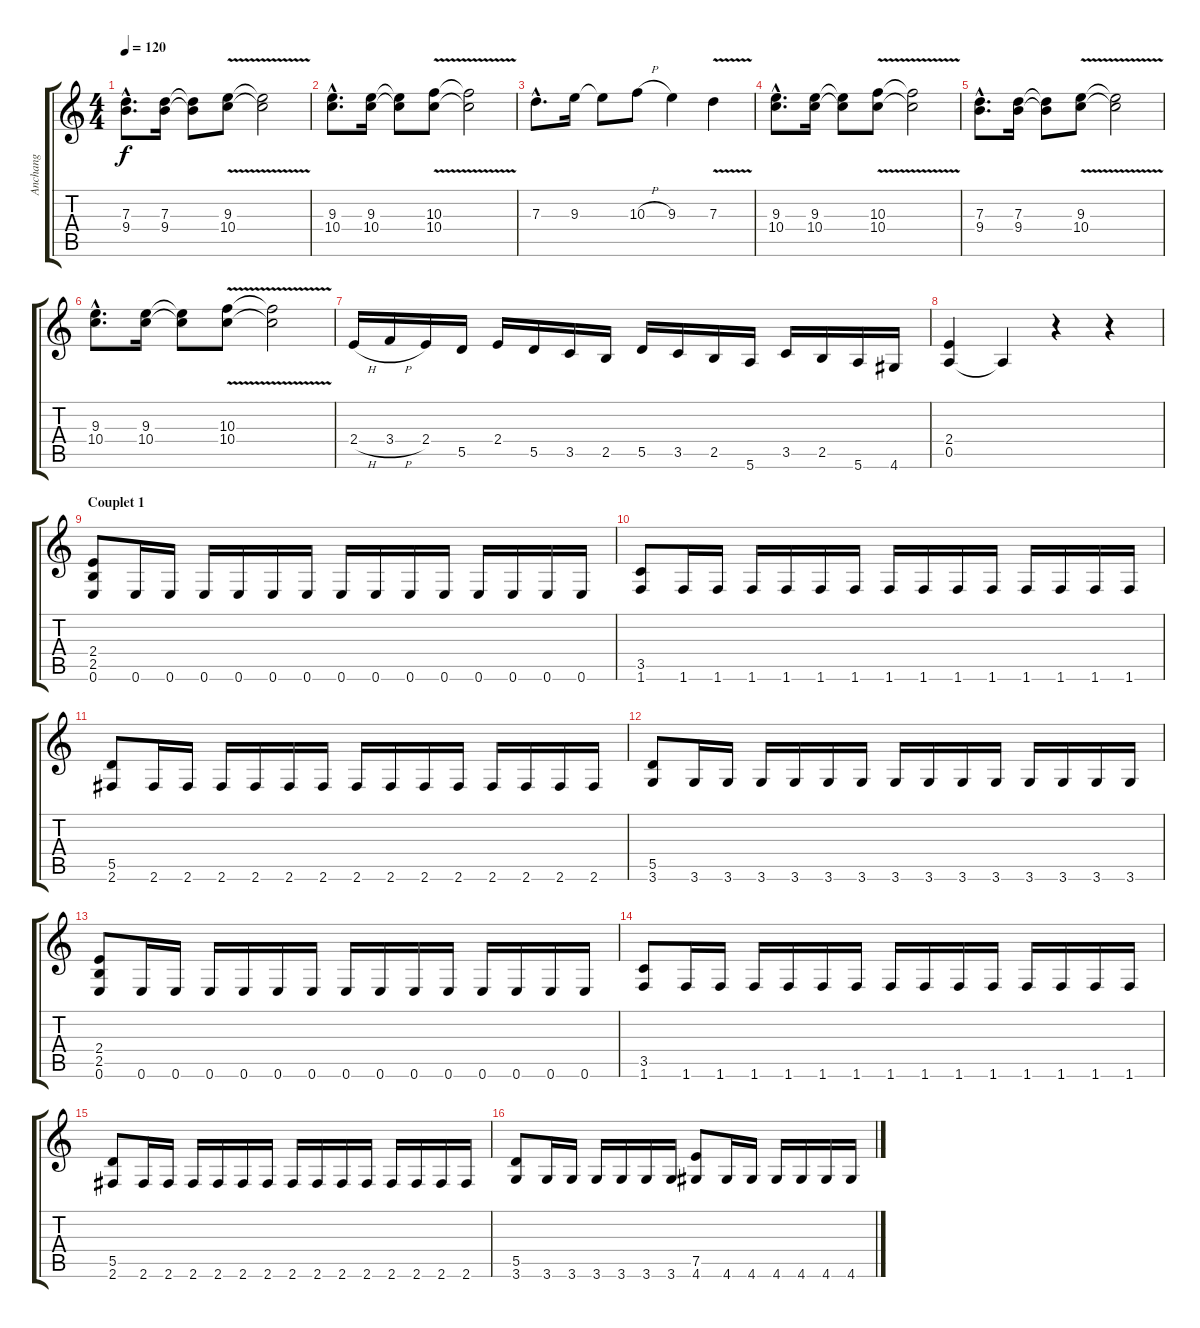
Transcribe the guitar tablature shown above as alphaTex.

\track ("Anchang" "Anchang") {instrument overdrivenguitar}
\staff {score tabs}
\tuning (E4 B3 G3 D3 A2 E2) {hide}
\ts (4 4)
\tempo 120
\clef g2
\ks c
(7.3{hac} 9.4{hac}).8{d dy f} (7.3 9.4).16 (7.3{t} 9.4{t}).8 (9.3{v} 10.4{v}).8 (9.3{t} 10.4{t}).2 |
(9.3{hac} 10.4{hac}).8{d} (9.3 10.4).16 (9.3{t} 10.4{t}).8 (10.3{v} 10.4{v}).8 (10.3{t} 10.4{t}).2 |
7.3{hac}.8{d} 9.3.16 9.3{t}.8 10.3{h}.8 9.3.4 7.3{v}.4 |
(9.3{hac} 10.4{hac}).8{d} (9.3 10.4).16 (9.3{t} 10.4{t}).8 (10.3{v} 10.4{v}).8 (10.3{t} 10.4{t}).2 |
(7.3{hac} 9.4{hac}).8{d} (7.3 9.4).16 (7.3{t} 9.4{t}).8 (9.3{v} 10.4).8 (9.3{t} 10.4{t}).2 |
(9.3{hac} 10.4{hac}).8{d} (9.3 10.4).16 (9.3{t} 10.4{t}).8 (10.3{v} 10.4{v}).8 (10.3{t} 10.4{t}).2 |
2.4{h}.16 3.4{h}.16 2.4.16 5.5.16 2.4.16 5.5.16 3.5.16 2.5.16 5.5.16 3.5.16 2.5.16 5.6.16 3.5.16 2.5.16 5.6.16 4.6.16 |
(2.4 0.5).4 0.5{t}.4 r.4 r.4 |
\section ("" "Couplet 1")
(2.4 2.5 0.6).8 0.6.16 0.6.16 0.6.16 0.6.16 0.6.16 0.6.16 0.6.16 0.6.16 0.6.16 0.6.16 0.6.16 0.6.16 0.6.16 0.6.16 |
(3.5 1.6).8 1.6.16 1.6.16 1.6.16 1.6.16 1.6.16 1.6.16 1.6.16 1.6.16 1.6.16 1.6.16 1.6.16 1.6.16 1.6.16 1.6.16 |
(5.5 2.6).8 2.6.16 2.6.16 2.6.16 2.6.16 2.6.16 2.6.16 2.6.16 2.6.16 2.6.16 2.6.16 2.6.16 2.6.16 2.6.16 2.6.16 |
(5.5 3.6).8 3.6.16 3.6.16 3.6.16 3.6.16 3.6.16 3.6.16 3.6.16 3.6.16 3.6.16 3.6.16 3.6.16 3.6.16 3.6.16 3.6.16 |
(2.4 2.5 0.6).8 0.6.16 0.6.16 0.6.16 0.6.16 0.6.16 0.6.16 0.6.16 0.6.16 0.6.16 0.6.16 0.6.16 0.6.16 0.6.16 0.6.16 |
(3.5 1.6).8 1.6.16 1.6.16 1.6.16 1.6.16 1.6.16 1.6.16 1.6.16 1.6.16 1.6.16 1.6.16 1.6.16 1.6.16 1.6.16 1.6.16 |
(5.5 2.6).8 2.6.16 2.6.16 2.6.16 2.6.16 2.6.16 2.6.16 2.6.16 2.6.16 2.6.16 2.6.16 2.6.16 2.6.16 2.6.16 2.6.16 |
(5.5 3.6).8 3.6.16 3.6.16 3.6.16 3.6.16 3.6.16 3.6.16 (7.5 4.6).8 4.6.16 4.6.16 4.6.16 4.6.16 4.6.16 4.6.16
